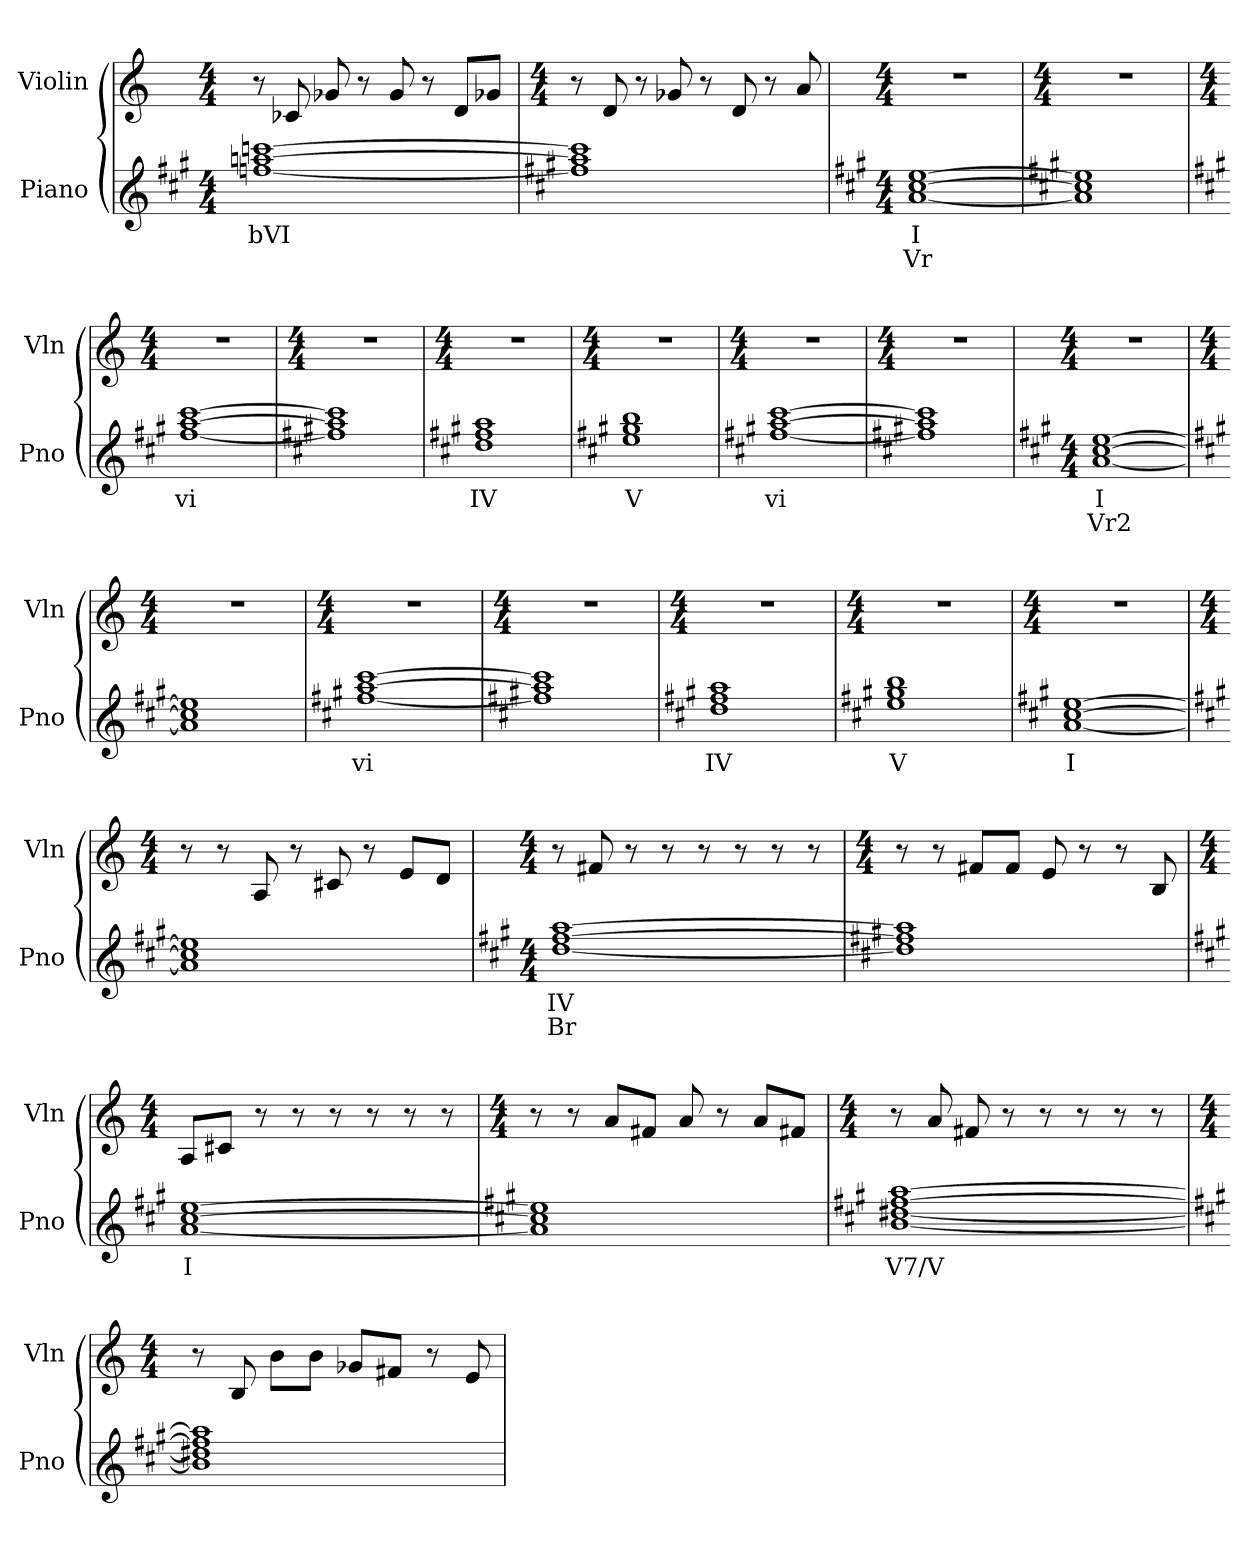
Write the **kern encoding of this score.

**kern	**text	**text	**kern
*part2	*part2	*part2	*part1
*staff2	*staff2	*staff2	*staff1
*I"Piano	*	*	*I"Violin
*I'Pno	*	*	*I'Vln
*k[f#c#g#]	*	*	*
*A:	*	*	*
*M4/4	*	*	*M4/4
=	=	=	=
[1ffn [1aan [1cccn	bVI	.	8r
.	.	.	8c-X
.	.	.	8g-X
.	.	.	8r
.	.	.	8g-
.	.	.	8r
.	.	.	8dL
.	.	.	8g-XJ
=	=	=	=
*k[f#c#g#]	*	*	*
*A:	*	*	*
*	*	*	*M4/4
1ffn] 1aan] 1cccn]	.	.	8r
.	.	.	8d
.	.	.	8r
.	.	.	8g-X
.	.	.	8r
.	.	.	8d
.	.	.	8r
.	.	.	8a
=	=	=	=
*k[f#c#g#]	*	*	*
*A:	*	*	*
*M4/4	*	*	*M4/4
[1a [1cc# [1ee	I	Vr	1r
=	=	=	=
*k[f#c#g#]	*	*	*
*A:	*	*	*
*	*	*	*M4/4
1a] 1cc#] 1ee]	.	.	1r
=	=	=	=
*k[f#c#g#]	*	*	*
*A:	*	*	*
*	*	*	*M4/4
[1ff# [1aa [1ccc#	vi	.	1r
=	=	=	=
*k[f#c#g#]	*	*	*
*A:	*	*	*
*	*	*	*M4/4
1ff#] 1aa] 1ccc#]	.	.	1r
=	=	=	=
*k[f#c#g#]	*	*	*
*A:	*	*	*
*	*	*	*M4/4
1dd 1ff# 1aa	IV	.	1r
=	=	=	=
*k[f#c#g#]	*	*	*
*A:	*	*	*
*	*	*	*M4/4
1ee 1gg# 1bb	V	.	1r
=	=	=	=
*k[f#c#g#]	*	*	*
*A:	*	*	*
*	*	*	*M4/4
[1ff# [1aa [1ccc#	vi	.	1r
=	=	=	=
*k[f#c#g#]	*	*	*
*A:	*	*	*
*	*	*	*M4/4
1ff#] 1aa] 1ccc#]	.	.	1r
=	=	=	=
*k[f#c#g#]	*	*	*
*A:	*	*	*
*M4/4	*	*	*M4/4
[1a [1cc# [1ee	I	Vr2	1r
=	=	=	=
*k[f#c#g#]	*	*	*
*A:	*	*	*
*	*	*	*M4/4
1a] 1cc#] 1ee]	.	.	1r
=	=	=	=
*k[f#c#g#]	*	*	*
*A:	*	*	*
*	*	*	*M4/4
[1ff# [1aa [1ccc#	vi	.	1r
=	=	=	=
*k[f#c#g#]	*	*	*
*A:	*	*	*
*	*	*	*M4/4
1ff#] 1aa] 1ccc#]	.	.	1r
=	=	=	=
*k[f#c#g#]	*	*	*
*A:	*	*	*
*	*	*	*M4/4
1dd 1ff# 1aa	IV	.	1r
=	=	=	=
*k[f#c#g#]	*	*	*
*A:	*	*	*
*	*	*	*M4/4
1ee 1gg# 1bb	V	.	1r
=	=	=	=
*k[f#c#g#]	*	*	*
*A:	*	*	*
*	*	*	*M4/4
[1a [1cc# [1ee	I	.	1r
=	=	=	=
*k[f#c#g#]	*	*	*
*A:	*	*	*
*	*	*	*M4/4
1a] 1cc#] 1ee]	.	.	8r
.	.	.	8r
.	.	.	8A
.	.	.	8r
.	.	.	8c#X
.	.	.	8r
.	.	.	8eL
.	.	.	8dJ
=	=	=	=
*k[f#c#g#]	*	*	*
*A:	*	*	*
*M4/4	*	*	*M4/4
[1dd [1ff# [1aa	IV	Br	8r
.	.	.	8f#X
.	.	.	8r
.	.	.	8r
.	.	.	8r
.	.	.	8r
.	.	.	8r
.	.	.	8r
=	=	=	=
*k[f#c#g#]	*	*	*
*A:	*	*	*
*	*	*	*M4/4
1dd] 1ff#] 1aa]	.	.	8r
.	.	.	8r
.	.	.	8f#XL
.	.	.	8f#J
.	.	.	8e
.	.	.	8r
.	.	.	8r
.	.	.	8B
=	=	=	=
*k[f#c#g#]	*	*	*
*A:	*	*	*
*	*	*	*M4/4
[1a [1cc# [1ee	I	.	8AL
.	.	.	8c#XJ
.	.	.	8r
.	.	.	8r
.	.	.	8r
.	.	.	8r
.	.	.	8r
.	.	.	8r
=	=	=	=
*k[f#c#g#]	*	*	*
*A:	*	*	*
*	*	*	*M4/4
1a] 1cc#] 1ee]	.	.	8r
.	.	.	8r
.	.	.	8aL
.	.	.	8f#XJ
.	.	.	8a
.	.	.	8r
.	.	.	8aL
.	.	.	8f#XJ
=	=	=	=
*k[f#c#g#]	*	*	*
*A:	*	*	*
*	*	*	*M4/4
[1b [1dd#X [1ff# [1aa	V7/V	.	8r
.	.	.	8a
.	.	.	8f#X
.	.	.	8r
.	.	.	8r
.	.	.	8r
.	.	.	8r
.	.	.	8r
=	=	=	=
*k[f#c#g#]	*	*	*
*A:	*	*	*
*	*	*	*M4/4
1b] 1dd#X] 1ff#] 1aa]	.	.	8r
.	.	.	8B
.	.	.	8bL
.	.	.	8bJ
.	.	.	8g-XL
.	.	.	8f#XJ
.	.	.	8r
.	.	.	8e
=	=	=	=
*-	*-	*-	*-
